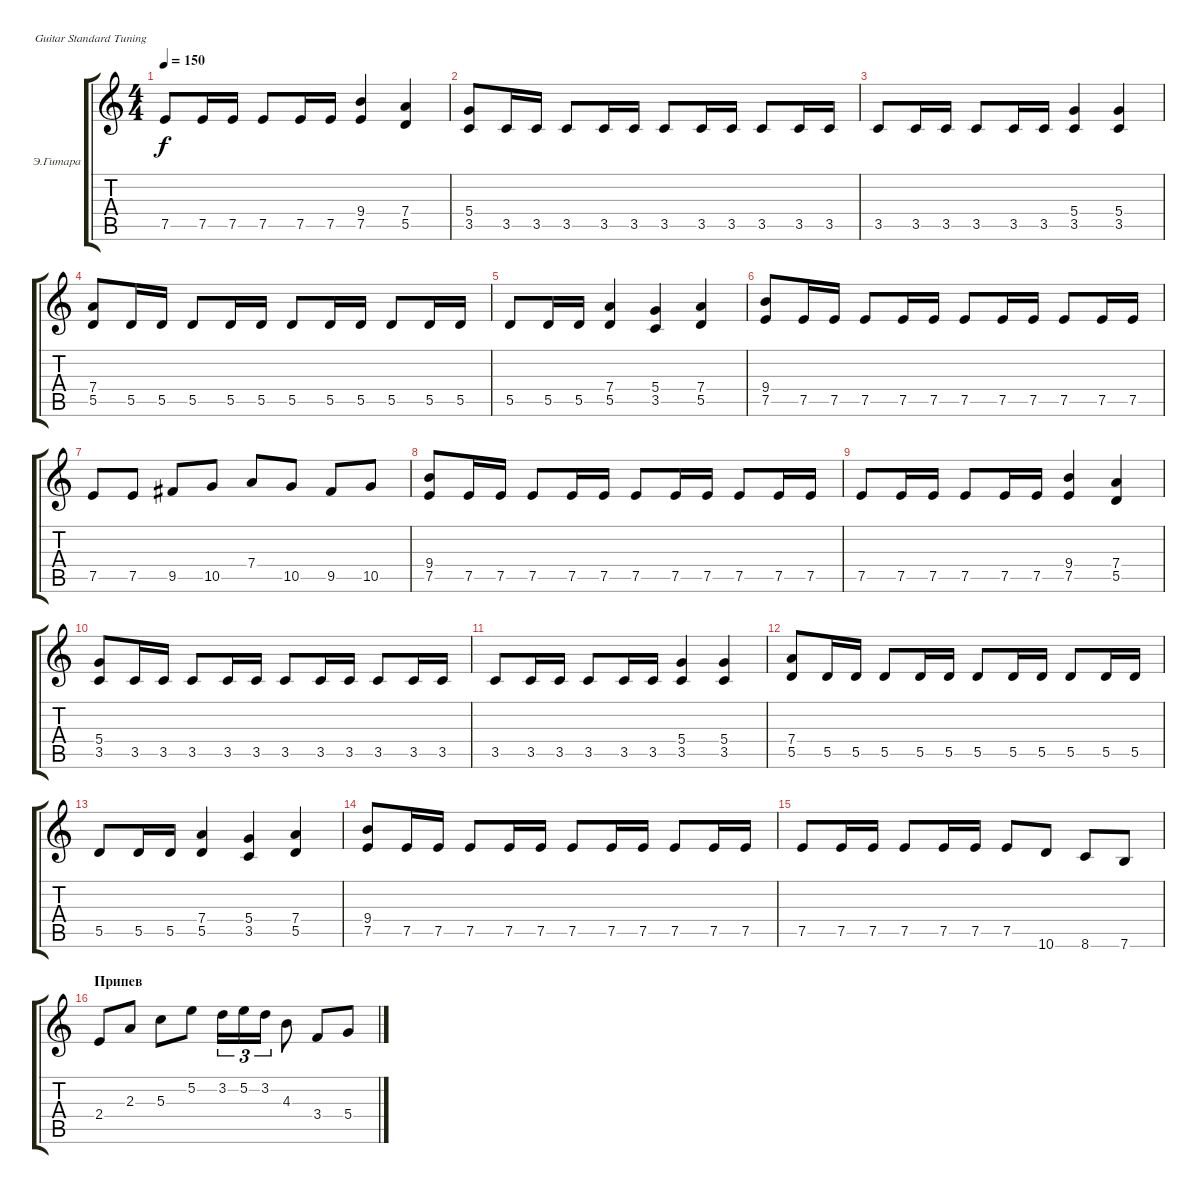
\bracketExtendMode groupsimilarinstruments
\firstSystemTrackNameOrientation horizontal
\otherSystemsTrackNameOrientation horizontal
\track ("Сергей Маврин" "Э.Гитара") {instrument overdrivenguitar}
\staff {score tabs}
\tuning (E4 B3 G3 D3 A2 E2)
\ts (4 4)
\tempo 150
\clef g2
\ks c
7.5.8{dy f} 7.5.16 7.5.16 7.5.8 7.5.16 7.5.16 (9.4 7.5).4 (7.4 5.5).4 |
(5.4 3.5).8 3.5.16 3.5.16 3.5.8 3.5.16 3.5.16 3.5.8 3.5.16 3.5.16 3.5.8 3.5.16 3.5.16 |
3.5.8 3.5.16 3.5.16 3.5.8 3.5.16 3.5.16 (5.4 3.5).4 (5.4 3.5).4 |
(7.4 5.5).8 5.5.16 5.5.16 5.5.8 5.5.16 5.5.16 5.5.8 5.5.16 5.5.16 5.5.8 5.5.16 5.5.16 |
5.5.8 5.5.16 5.5.16 (7.4 5.5).4 (5.4 3.5).4 (7.4 5.5).4 |
(9.4 7.5).8 7.5.16 7.5.16 7.5.8 7.5.16 7.5.16 7.5.8 7.5.16 7.5.16 7.5.8 7.5.16 7.5.16 |
7.5.8 7.5.8 9.5.8 10.5.8 7.4.8 10.5.8 9.5.8 10.5.8 |
(9.4 7.5).8 7.5.16 7.5.16 7.5.8 7.5.16 7.5.16 7.5.8 7.5.16 7.5.16 7.5.8 7.5.16 7.5.16 |
7.5.8 7.5.16 7.5.16 7.5.8 7.5.16 7.5.16 (9.4 7.5).4 (7.4 5.5).4 |
(5.4 3.5).8 3.5.16 3.5.16 3.5.8 3.5.16 3.5.16 3.5.8 3.5.16 3.5.16 3.5.8 3.5.16 3.5.16 |
3.5.8 3.5.16 3.5.16 3.5.8 3.5.16 3.5.16 (5.4 3.5).4 (5.4 3.5).4 |
(7.4 5.5).8 5.5.16 5.5.16 5.5.8 5.5.16 5.5.16 5.5.8 5.5.16 5.5.16 5.5.8 5.5.16 5.5.16 |
5.5.8 5.5.16 5.5.16 (7.4 5.5).4 (5.4 3.5).4 (7.4 5.5).4 |
(9.4 7.5).8 7.5.16 7.5.16 7.5.8 7.5.16 7.5.16 7.5.8 7.5.16 7.5.16 7.5.8 7.5.16 7.5.16 |
7.5.8 7.5.16 7.5.16 7.5.8 7.5.16 7.5.16 7.5.8 10.6.8 8.6.8 7.6.8 |
\section ("" "Припев")
2.4.8 2.3.8 5.3.8 5.2.8 3.2.16{tu (3 2)} 5.2.16{tu (3 2)} 3.2.16{tu (3 2)} 4.3.8 3.4.8 5.4.8
